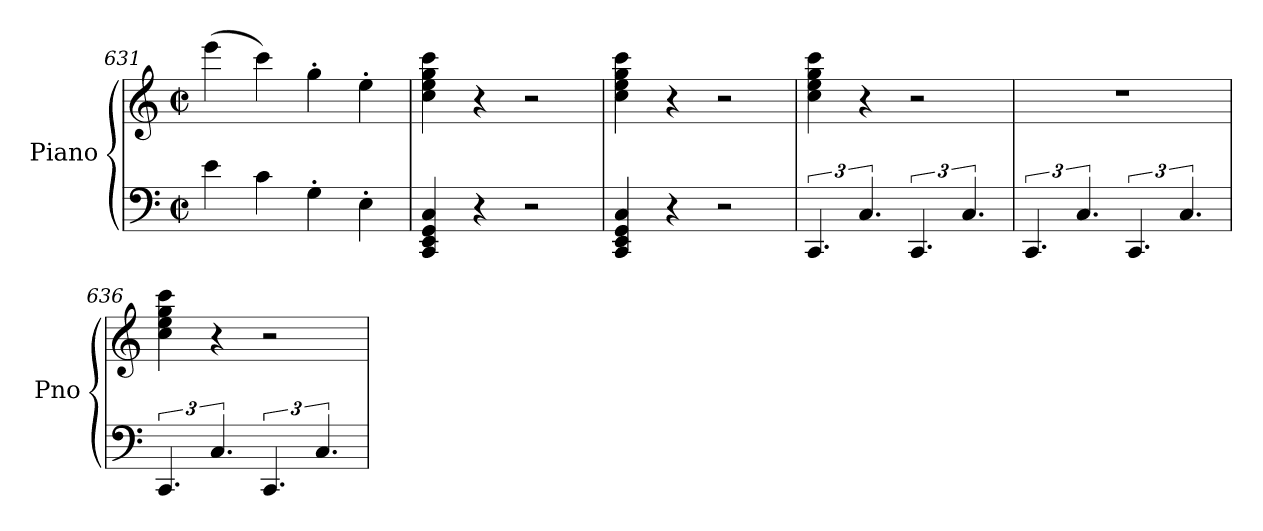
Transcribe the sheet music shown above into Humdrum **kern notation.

**kern	**kern
*part1	*part1
*staff2	*staff1
*I"Piano	*
*I'Pno	*
!!LO:LB:g=z
*clefF4	*clefG2
*k[]	*k[]
*M4/4	*M4/4
*met(c|)	*met(c|)
=631	=631
4e\	(>4eee\
4c\	4ccc\)
4G'\	4gg'\
4E'\	4ee'\
=632	=632
4CC/ 4EE/ 4GG/ 4C/	4cc\ 4ee\ 4gg\ 4ccc\
4r	4r
2r	2r
=633	=633
4CC/ 4EE/ 4GG/ 4C/	4cc\ 4ee\ 4gg\ 4ccc\
4r	4r
2r	2r
=634	=634
6.CC/	4cc\ 4ee\ 4gg\ 4ccc\
6.C/	4r
6.CC/	2r
6.C/	.
=635	=635
6.CC/	1r
6.C/	.
6.CC/	.
6.C/	.
=636	=636
6.CC/	4cc\ 4ee\ 4gg\ 4ccc\
6.C/	4r
6.CC/	2r
6.C/	.
=	=
*-	*-
